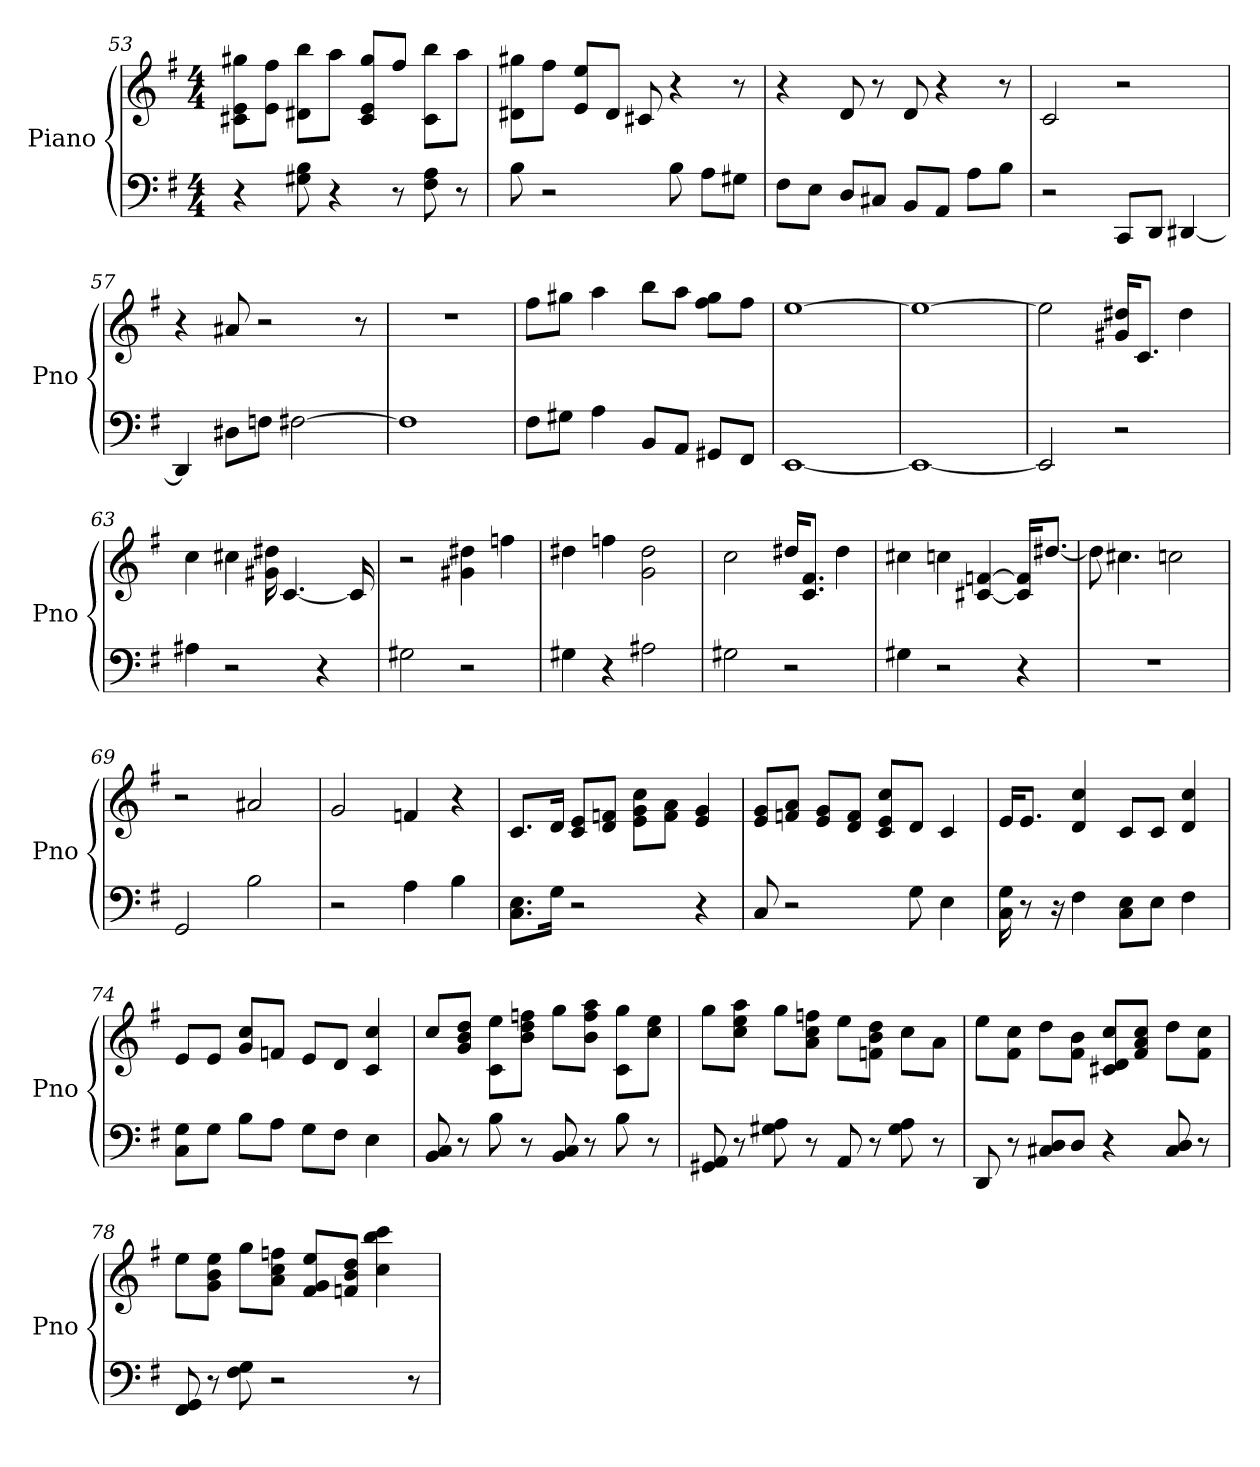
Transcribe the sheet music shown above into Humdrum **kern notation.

**kern	**kern
*part1	*part1
*staff2	*staff1
*I"Piano	*
*I'Pno	*
*clefF4	*clefG2
*k[f#]	*k[f#]
*G:	*G:
*M4/4	*M4/4
=53	=53
4r	8gg#\ 8e\ 8c#\L
.	8e\ 8ff#\J
8B 8G#	8bb\ 8d#\L
4r	8aa\J
.	8c#/ 8e/ 8gg#/L
8r	8ff#/J
8A 8F#	8bb\ 8c#\L
8r	8aa\J
=54	=54
8B	8gg#\ 8d#\L
2r	8ff#\J
.	8e/ 8ee/L
.	8d#/J
.	8c#
8B	4r
8A\L	.
8G#\J	8r
=55	=55
8F#\L	4r
8E\J	.
8D/L	8d
8C#/J	8r
8BB/L	8d
8AA/J	4r
8A\L	.
8B\J	8r
=56	=56
2r	2c
8CC/L	2r
8DD/J	.
[4DD#	.
=57	=57
4DD#]	4r
8D#\L	8a#
8F\J	2r
[2F#	.
.	8r
=58	=58
1F#]	1r
=59	=59
8F#\L	8ff#\L
8G#\J	8gg#\J
4A	4aa
8BB/L	8bb\L
8AA/J	8aa\J
8GG#/L	8ff#\ 8gg#\L
8FF#/J	8ff#\J
=60	=60
[1EE	[1ee
=61	=61
1EE_	1ee_
=62	=62
2EE]	2ee]
2r	16g#/ 16dd#/KL
.	8.c/J
.	4dd#
=63	=63
4A#	4cc
2r	4cc#
.	16g# 16dd#
.	[4.c
4r	.
.	16c]
=64	=64
2G#	2r
2r	4dd# 4g#
.	4ff
=65	=65
4G#	4dd#
4r	4ff
2A#	2dd# 2g
=66	=66
2G#	2cc
2r	16dd#/KL
.	8.c/ 8.f#/J
.	4dd#
=67	=67
4G#	4cc#
2r	4cc
.	[4f [4c#
4r	16f]/ 16c#]/KL
.	[8.dd#/J
=68	=68
1r	8dd#]
.	4.cc#
.	2cc
=69	=69
2GG	2r
2B	2a#
=70	=70
2r	2g
4A	4f
4B	4r
=71	=71
8.E\ 8.C\L	8.c/L
16G\Jk	16d/Jk
2r	8e/ 8c/L
.	8f/ 8d/J
.	8cc\ 8e\ 8g\L
.	8f\ 8a\J
4r	4e 4g
=72	=72
8C	8e/ 8g/L
2r	8f/ 8a/J
.	8g/ 8e/L
.	8f/ 8d/J
.	8cc/ 8c/ 8e/L
8G	8d/J
4E	4c
=73	=73
16G 16C	16e/KL
8r	8.e/J
16r	.
4F#	4cc 4d
8E\ 8C\L	8c/L
8E\J	8c/J
4F#	4cc 4d
=74	=74
8C\ 8G\L	8e/L
8G\J	8e/J
8B\L	8g/ 8cc/L
8A\J	8f/J
8G\L	8e/L
8F#\J	8d/J
4E	4cc 4c
=75	=75
8C 8BB	8cc/L
8r	8dd/ 8b/ 8g/J
8B	8ee\ 8c\L
8r	8b\ 8dd\ 8ff\J
8C 8BB	8gg\L
8r	8ff\ 8aa\ 8b\J
8B	8gg\ 8c\L
8r	8ee\ 8cc\J
=76	=76
8GG# 8AA	8gg\L
8r	8aa\ 8ee\ 8cc\J
8A 8G#	8gg\L
8r	8ff\ 8cc\ 8a\J
8AA	8ee\L
8r	8f\ 8dd\ 8b\J
8A 8G#	8cc\L
8r	8a\J
=77	=77
8DD	8ee\L
8r	8cc\ 8f#\J
8C#/ 8D/L	8dd\L
8D/J	8f#\ 8b\J
4r	8c#/ 8d/ 8cc/L
.	8cc/ 8a/ 8f#/J
8C# 8D	8dd\L
8r	8f#\ 8cc\J
=78	=78
8GG 8FF#	8ee\L
8r	8b\ 8g\ 8ee\J
8F# 8G	8gg\L
2r	8a\ 8ff\ 8cc\J
.	8f#/ 8g/ 8ee/L
.	8b/ 8f/ 8dd/J
.	4bb 4ccc 4cc
8r	.
=	=
*-	*-
